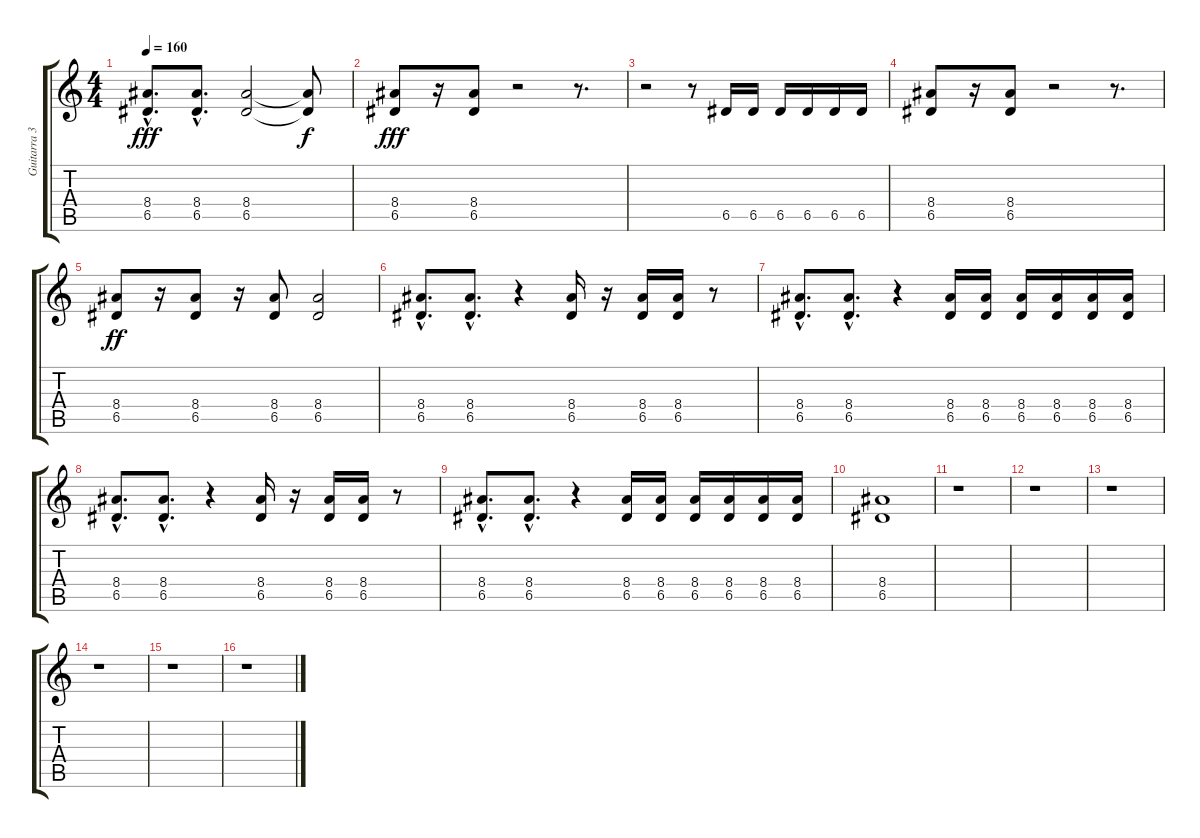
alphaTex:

\track ("Guitarra 3" "Guitarra 3") {instrument overdrivenguitar}
\staff {score tabs}
\tuning (E4 B3 G3 D3 A2 E2) {hide}
\ts (4 4)
\tempo 160
\clef g2
\ks c
(8.4{hac} 6.5{hac}).8{d dy fff} (8.4{hac} 6.5{hac}).8{d} (8.4 6.5).2 (8.4{t} 6.5{t}).8{dy f} |
(8.4 6.5).8{dy fff} r.16 (8.4 6.5).8 r.2 r.8{d} |
r.2 r.8 6.5.16 6.5.16 6.5.16 6.5.16 6.5.16 6.5.16 |
(8.4 6.5).8 r.16 (8.4 6.5).8 r.2 r.8{d} |
(8.4 6.5).8{dy ff} r.16 (8.4 6.5).8 r.16 (8.4 6.5).8 (8.4 6.5).2 |
(8.4{hac} 6.5{hac}).8{d} (8.4{hac} 6.5{hac}).8{d} r.4 (8.4 6.5).16 r.16 (8.4 6.5).16 (8.4 6.5).16 r.8 |
(8.4{hac} 6.5{hac}).8{d} (8.4{hac} 6.5{hac}).8{d} r.4 (8.4 6.5).16 (8.4 6.5).16 (8.4 6.5).16 (8.4 6.5).16 (8.4 6.5).16 (8.4 6.5).16 |
(8.4{hac} 6.5{hac}).8{d} (8.4{hac} 6.5{hac}).8{d} r.4 (8.4 6.5).16 r.16 (8.4 6.5).16 (8.4 6.5).16 r.8 |
(8.4{hac} 6.5{hac}).8{d} (8.4{hac} 6.5{hac}).8{d} r.4 (8.4 6.5).16 (8.4 6.5).16 (8.4 6.5).16 (8.4 6.5).16 (8.4 6.5).16 (8.4 6.5).16 |
(8.4 6.5).1 |
r.1 |
r.1 |
r.1 |
r.1 |
r.1 |
r.1
